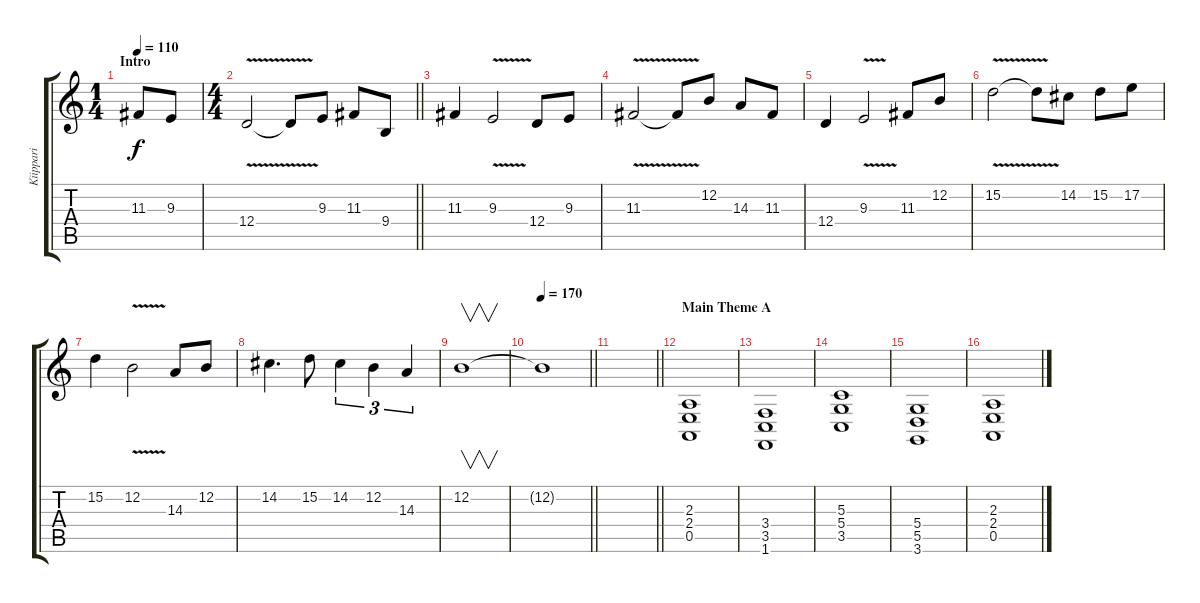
\track ("Kiippari" "Kiippari") {instrument stringensemble1}
\staff {score tabs}
\tuning (E4 B3 G3 D3 A2 E2) {hide}
\ts (1 4)
\section ("" "Intro")
\tempo 110
\clef g2
\ks c
11.3.8{dy f instrument stringensemble1} 9.3.8 |
\ts (4 4)
\barLineRight lightlight
12.4{v}.2 12.4{t}.8 9.3.8 11.3.8 9.4.8 |
\section ("" "")
11.3.4 9.3{v}.2 12.4.8 9.3.8 |
11.3{v}.2 11.3{t}.8 12.2.8 14.3.8 11.3.8 |
12.4.4 9.3{v}.2 11.3.8 12.2.8 |
15.2{v}.2 15.2{t}.8 14.2.8 15.2.8 17.2.8 |
15.2.4 12.2{v}.2 14.3.8 12.2.8 |
14.2.4{d} 15.2.8 14.2.4{tu (3 2)} 12.2.4{tu (3 2)} 14.3.4{tu (3 2)} |
12.2.1{v} |
\tempo 170
\barLineRight lightlight
12.2{t}.1 |
\barLineRight lightlight
|
\section ("" "Main Theme A")
(2.3 2.4 0.5).1{instrument overdrivenguitar} |
(3.4 3.5 1.6).1 |
(5.3 5.4 3.5).1 |
(5.4 5.5 3.6).1 |
(2.3 2.4 0.5).1
